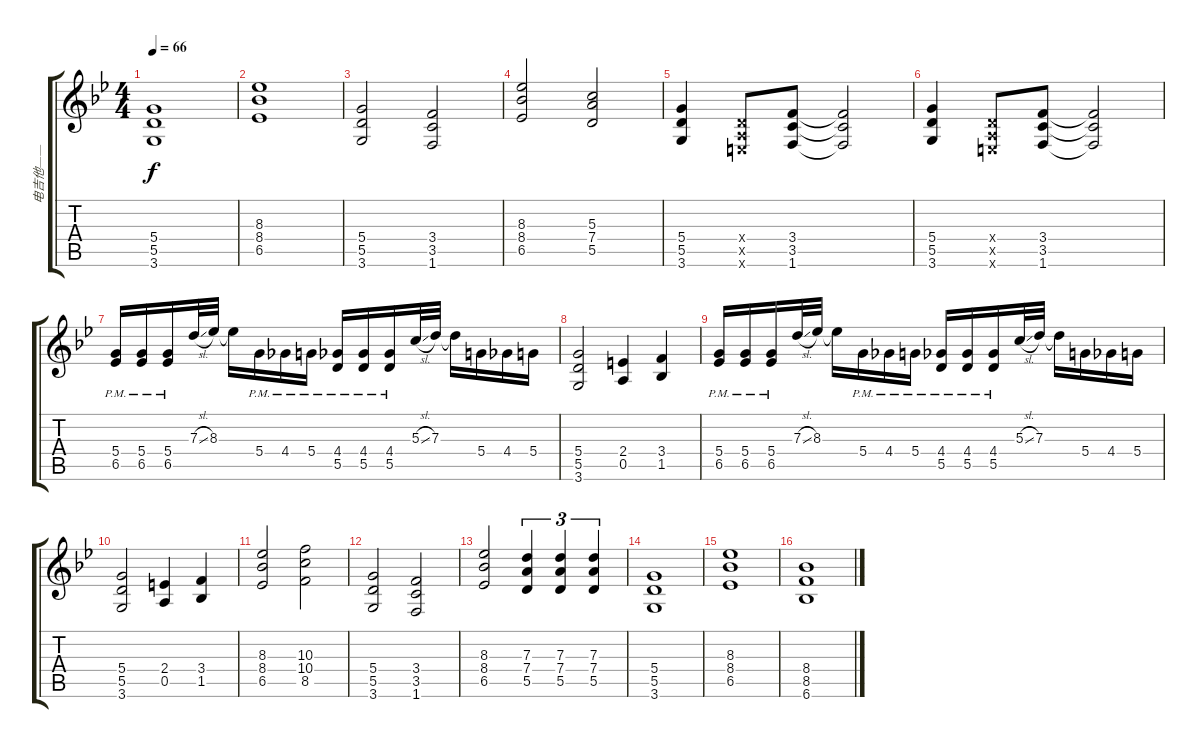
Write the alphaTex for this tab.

\track ("电吉他——" "电吉他——") {instrument overdrivenguitar}
\staff {score tabs}
\tuning (E4 B3 G3 D3 A2 E2) {hide}
\ts (4 4)
\tempo 66
\clef g2
\ks bb
(5.4 5.5 3.6).1{dy f} |
(8.3 8.4 6.5).1 |
(5.4 5.5 3.6).2 (3.4 3.5 1.6).2 |
(8.3 8.4 6.5).2 (5.3 7.4 5.5).2 |
(5.4 5.5 3.6).4 (0.4{x} 0.5{x} 0.6{x}).8 (3.4 3.5 1.6).8 (3.4{t} 3.5{t} 1.6{t}).2 |
(5.4 5.5 3.6).4 (0.4{x} 0.5{x} 0.6{x}).8 (3.4 3.5 1.6).8 (3.4{t} 3.5{t} 1.6{t}).2 |
(5.4{pm} 6.5{pm}).16{volume 13} (5.4{pm} 6.5{pm}).16 (5.4{pm} 6.5{pm}).16 7.3{sl}.32 8.3.32 8.3{t}.16 5.4{pm}.16 4.4{pm}.16 5.4{pm}.16 (4.4{pm} 5.5{pm}).16 (4.4{pm} 5.5{pm}).16 (4.4{pm} 5.5{pm}).16 5.3{sl}.32 7.3.32 7.3{t}.16 5.4.16 4.4.16 5.4.16 |
(5.4 5.5 3.6).2 (2.4 0.5).4 (3.4 1.5).4 |
(5.4{pm} 6.5{pm}).16 (5.4{pm} 6.5{pm}).16 (5.4{pm} 6.5{pm}).16 7.3{sl}.32 8.3.32 8.3{t}.16 5.4{pm}.16 4.4{pm}.16 5.4{pm}.16 (4.4{pm} 5.5{pm}).16 (4.4{pm} 5.5{pm}).16 (4.4{pm} 5.5{pm}).16 5.3{sl}.32 7.3.32 7.3{t}.16 5.4.16 4.4.16 5.4.16 |
(5.4 5.5 3.6).2 (2.4 0.5).4 (3.4 1.5).4 |
(8.3 8.4 6.5).2 (10.3 10.4 8.5).2 |
(5.4 5.5 3.6).2 (3.4 3.5 1.6).2 |
(8.3 8.4 6.5).2 (7.3 7.4 5.5).4{tu (3 2)} (7.3 7.4 5.5).4{tu (3 2)} (7.3 7.4 5.5).4{tu (3 2)} |
(5.4 5.5 3.6).1 |
(8.3 8.4 6.5).1{volume 10 instrument overdrivenguitar} |
(8.4 8.5 6.6).1
